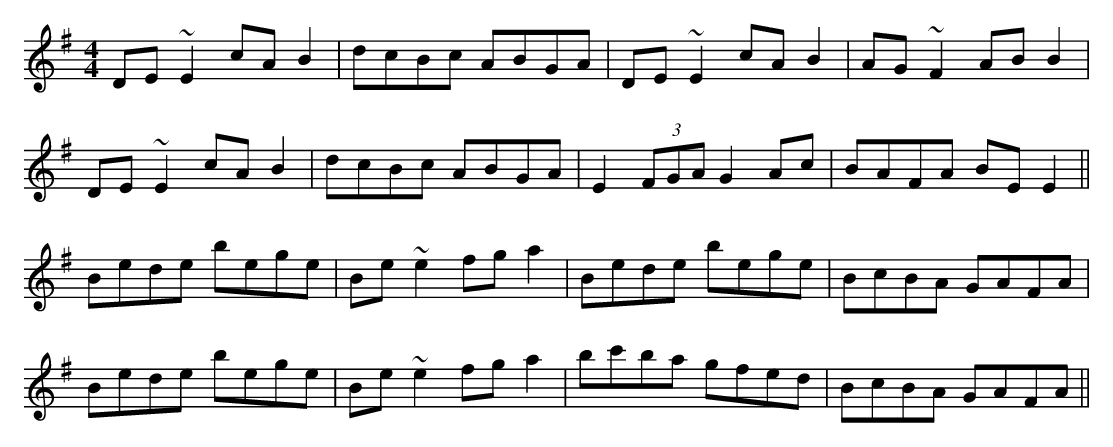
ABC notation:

X:1
M:4/4
K:Emin
DE~E2 cAB2|dcBc ABGA|DE~E2 cAB2|AG~F2 ABB2|
DE~E2 cAB2|dcBc ABGA|E2(3FGA G2Ac|BAFA BEE2||
Bede bege|Be~e2 fga2|Bede bege|BcBA GAFA|
Bede bege|Be~e2 fga2|bc'ba gfed|BcBA GAFA||
